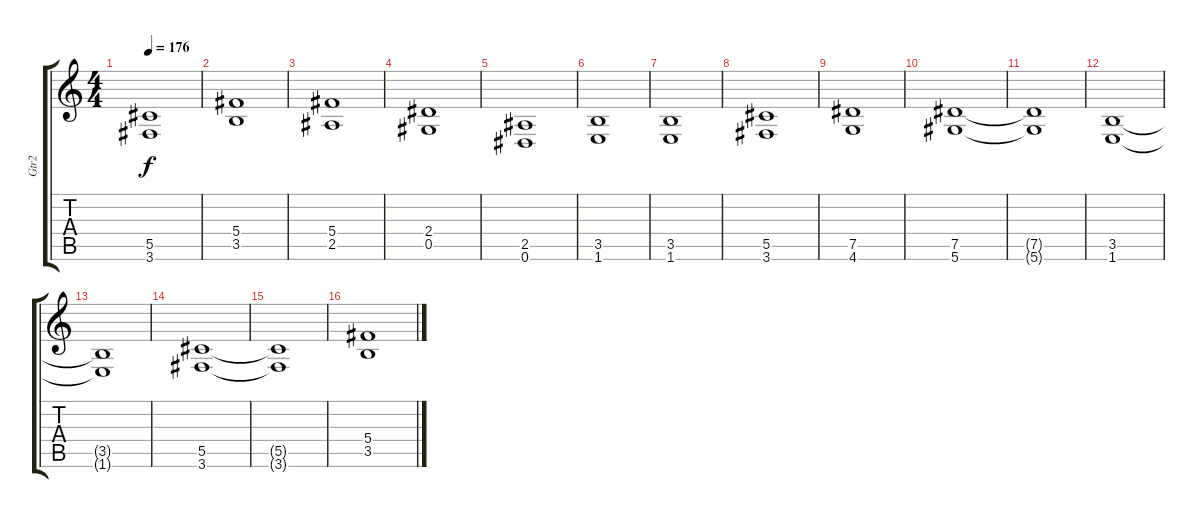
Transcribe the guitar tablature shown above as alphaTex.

\track ("Gtr2" "Gtr2") {instrument overdrivenguitar}
\staff {score tabs}
\tuning (Eb4 Bb3 Gb3 Db3 Ab2 Eb2) {hide}
\ts (4 4)
\tempo 176
\clef g2
\ks c
(5.5 3.6).1{dy f} |
(5.4 3.5).1 |
(5.4 2.5).1 |
(2.4 0.5).1 |
(2.5 0.6).1 |
(3.5 1.6).1 |
(3.5 1.6).1 |
(5.5 3.6).1 |
(7.5 4.6).1 |
(7.5 5.6).1 |
(7.5{t} 5.6{t}).1 |
(3.5 1.6).1 |
(3.5{t} 1.6{t}).1 |
(5.5 3.6).1 |
(5.5{t} 3.6{t}).1 |
(5.4 3.5).1
